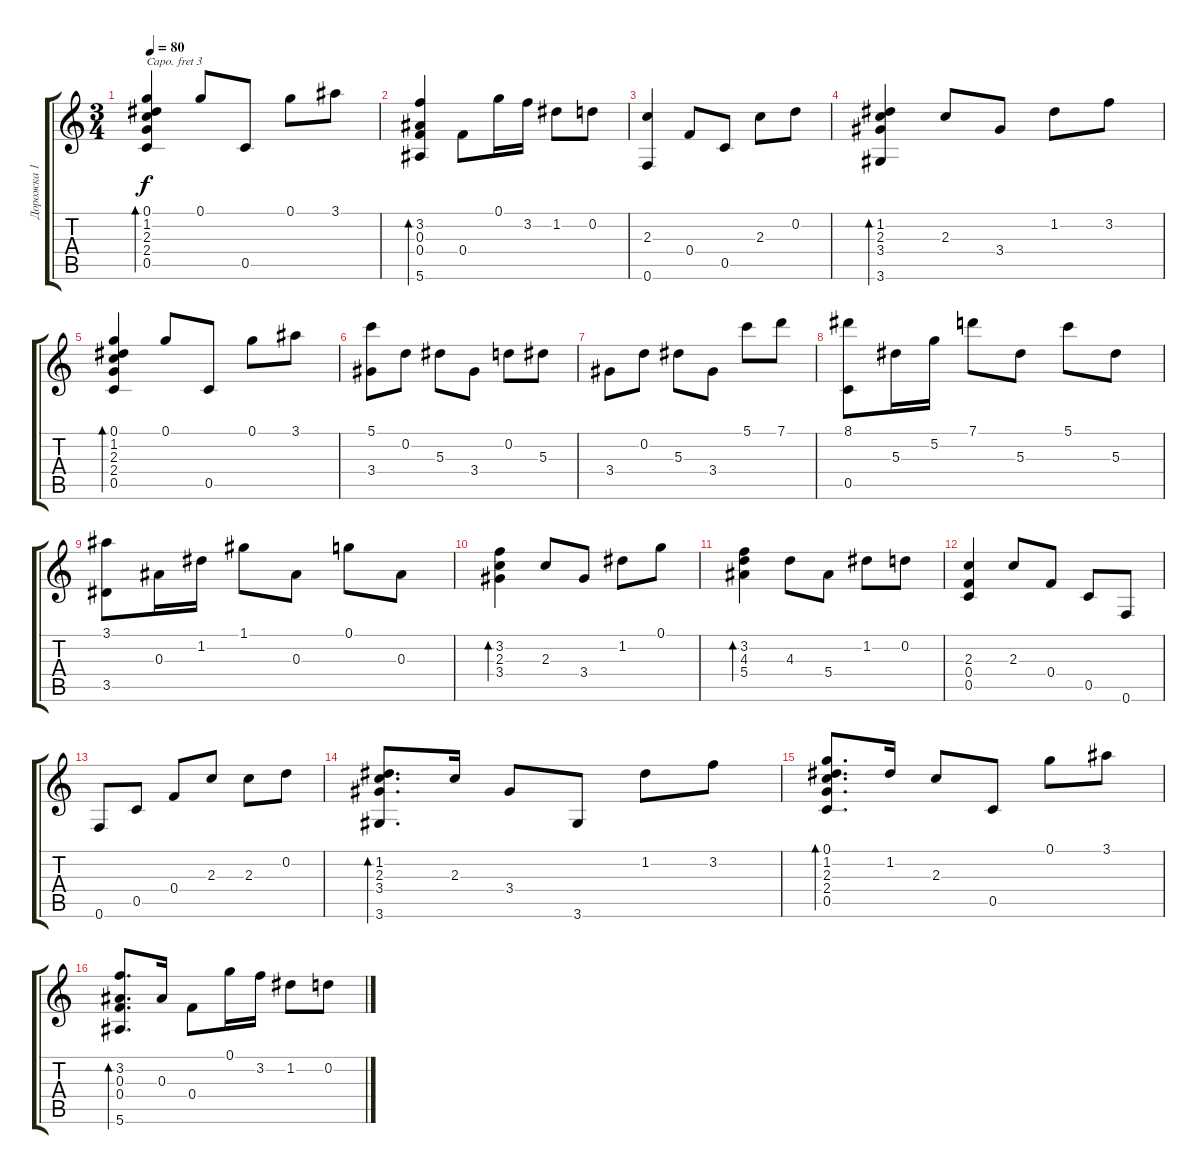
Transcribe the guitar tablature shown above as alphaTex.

\track ("Дорожка 1" "Дорожка 1") {instrument acousticguitarnylon}
\staff {score tabs}
\capo 3
\tuning (E4 B3 G3 D3 A2 D2) {hide}
\ts (3 4)
\tempo 80
\clef g2
\ks c
(0.1 1.2 2.3 2.4 0.5).4{bd 240 dy f} 0.1.8 0.5.8 0.1.8 3.1.8 |
(3.2 0.3 0.4 5.6).4{bd 240} 0.4.8 0.1.16 3.2.16 1.2.8 0.2.8 |
(2.3 0.6).4 0.4.8 0.5.8 2.3.8 0.2.8 |
(1.2 2.3 3.4 3.6).4{bd 60} 2.3.8 3.4.8 1.2.8 3.2.8 |
(0.1 1.2 2.3 2.4 0.5).4{bd 240} 0.1.8 0.5.8 0.1.8 3.1.8 |
(5.1 3.4).8 0.2.8 5.3.8 3.4.8 0.2.8 5.3.8 |
3.4.8 0.2.8 5.3.8 3.4.8 5.1.8 7.1.8 |
(8.1 0.5).8 5.3.16 5.2.16 7.1.8 5.3.8 5.1.8 5.3.8 |
(3.1 3.5).8 0.3.16 1.2.16 1.1.8 0.3.8 0.1.8 0.3.8 |
(3.2 2.3 3.4).4{bd 60} 2.3.8 3.4.8 1.2.8 0.1.8 |
(3.2 4.3 5.4).4{bd 240} 4.3.8 5.4.8 1.2.8 0.2.8 |
(2.3 0.4 0.5).4 2.3.8 0.4.8 0.5.8 0.6.8 |
0.6.8 0.5.8 0.4.8 2.3.8 2.3.8 0.2.8 |
(1.2 2.3 3.4 3.6).8{d bd 240} 2.3.16 3.4.8 3.6.8 1.2.8 3.2.8 |
(0.1 1.2 2.3 2.4 0.5).8{d bd 240} 1.2.16 2.3.8 0.5.8 0.1.8 3.1.8 |
(3.2 0.3 0.4 5.6).8{d bd 240} 0.3.16 0.4.8 0.1.16 3.2.16 1.2.8 0.2.8
